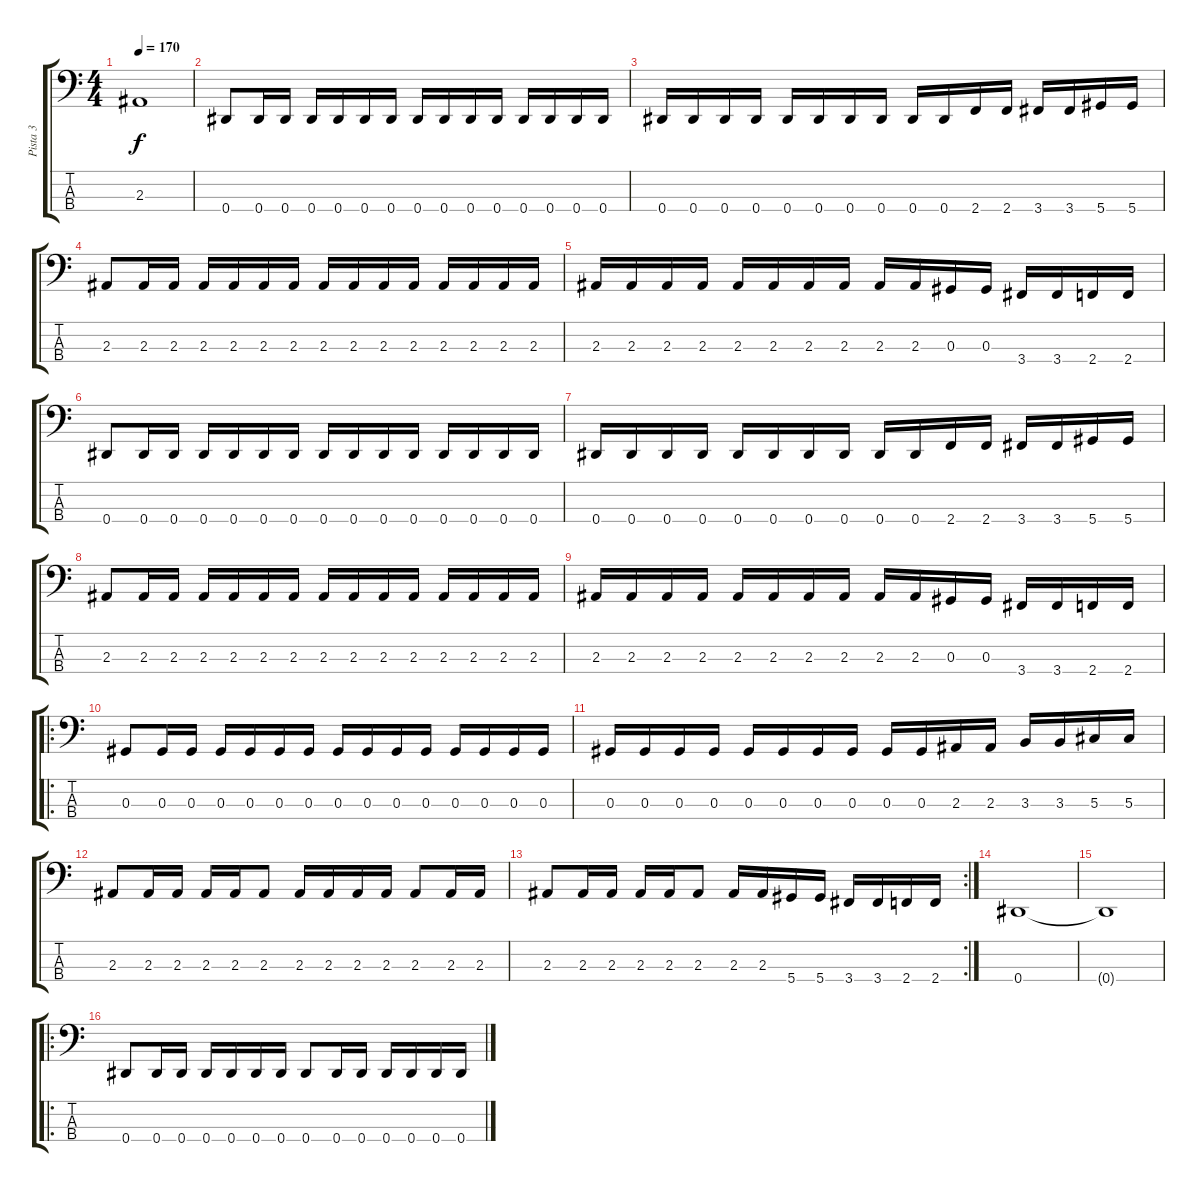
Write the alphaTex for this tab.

\track ("Pista 3" "Pista 3") {instrument electricbassfinger}
\staff {score tabs}
\tuning (Gb2 Db2 Ab1 Eb1) {hide}
\ts (4 4)
\tempo 170
\clef f4
\ks c
2.3{t}.1{dy f} |
0.4.8 0.4.16 0.4.16 0.4.16 0.4.16 0.4.16 0.4.16 0.4.16 0.4.16 0.4.16 0.4.16 0.4.16 0.4.16 0.4.16 0.4.16 |
0.4.16 0.4.16 0.4.16 0.4.16 0.4.16 0.4.16 0.4.16 0.4.16 0.4.16 0.4.16 2.4.16 2.4.16 3.4.16 3.4.16 5.4.16 5.4.16 |
2.3.8 2.3.16 2.3.16 2.3.16 2.3.16 2.3.16 2.3.16 2.3.16 2.3.16 2.3.16 2.3.16 2.3.16 2.3.16 2.3.16 2.3.16 |
2.3.16 2.3.16 2.3.16 2.3.16 2.3.16 2.3.16 2.3.16 2.3.16 2.3.16 2.3.16 0.3.16 0.3.16 3.4.16 3.4.16 2.4.16 2.4.16 |
0.4.8 0.4.16 0.4.16 0.4.16 0.4.16 0.4.16 0.4.16 0.4.16 0.4.16 0.4.16 0.4.16 0.4.16 0.4.16 0.4.16 0.4.16 |
0.4.16 0.4.16 0.4.16 0.4.16 0.4.16 0.4.16 0.4.16 0.4.16 0.4.16 0.4.16 2.4.16 2.4.16 3.4.16 3.4.16 5.4.16 5.4.16 |
2.3.8 2.3.16 2.3.16 2.3.16 2.3.16 2.3.16 2.3.16 2.3.16 2.3.16 2.3.16 2.3.16 2.3.16 2.3.16 2.3.16 2.3.16 |
2.3.16 2.3.16 2.3.16 2.3.16 2.3.16 2.3.16 2.3.16 2.3.16 2.3.16 2.3.16 0.3.16 0.3.16 3.4.16 3.4.16 2.4.16 2.4.16 |
\ro
0.3.8 0.3.16 0.3.16 0.3.16 0.3.16 0.3.16 0.3.16 0.3.16 0.3.16 0.3.16 0.3.16 0.3.16 0.3.16 0.3.16 0.3.16 |
0.3.16 0.3.16 0.3.16 0.3.16 0.3.16 0.3.16 0.3.16 0.3.16 0.3.16 0.3.16 2.3.16 2.3.16 3.3.16 3.3.16 5.3.16 5.3.16 |
2.3.8 2.3.16 2.3.16 2.3.16 2.3.16 2.3.8 2.3.16 2.3.16 2.3.16 2.3.16 2.3.8 2.3.16 2.3.16 |
\rc 2
2.3.8 2.3.16 2.3.16 2.3.16 2.3.16 2.3.8 2.3.16 2.3.16 5.4.16 5.4.16 3.4.16 3.4.16 2.4.16 2.4.16 |
0.4.1 |
0.4{t}.1 |
\ro
0.4.8 0.4.16 0.4.16 0.4.16 0.4.16 0.4.16 0.4.16 0.4.8 0.4.16 0.4.16 0.4.16 0.4.16 0.4.16 0.4.16
